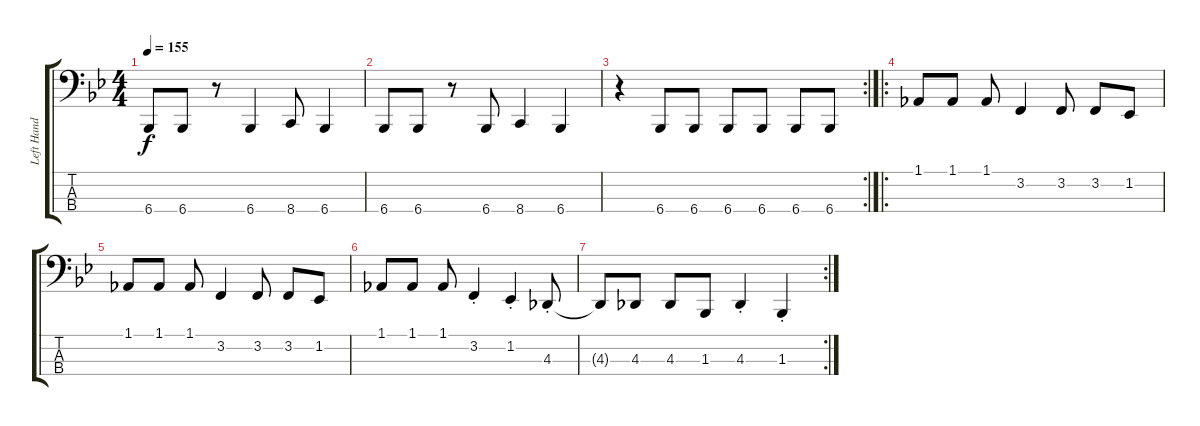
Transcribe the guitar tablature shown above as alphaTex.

\track ("Left Hand" "Left Hand") {instrument acousticgrandpiano}
\staff {score tabs}
\tuning (G2 D2 A1 E1) {hide}
\ts (4 4)
\tempo 155
\clef f4
\ks bb
6.4.8{dy f} 6.4.8 r.8 6.4.4 8.4.8 6.4.4 |
6.4.8 6.4.8 r.8 6.4.8 8.4.4 6.4.4 |
\rc 2
r.4 6.4.8 6.4.8 6.4.8 6.4.8 6.4.8 6.4.8 |
\ro
1.1.8 1.1.8 1.1.8 3.2.4 3.2.8 3.2.8 1.2.8 |
1.1.8 1.1.8 1.1.8 3.2.4 3.2.8 3.2.8 1.2.8 |
1.1.8 1.1.8 1.1.8 3.2{st}.4 1.2{st}.4 4.3{st}.8 |
\rc 2
4.3{t}.8 4.3.8 4.3.8 1.3.8 4.3{st}.4 1.3{st}.4
